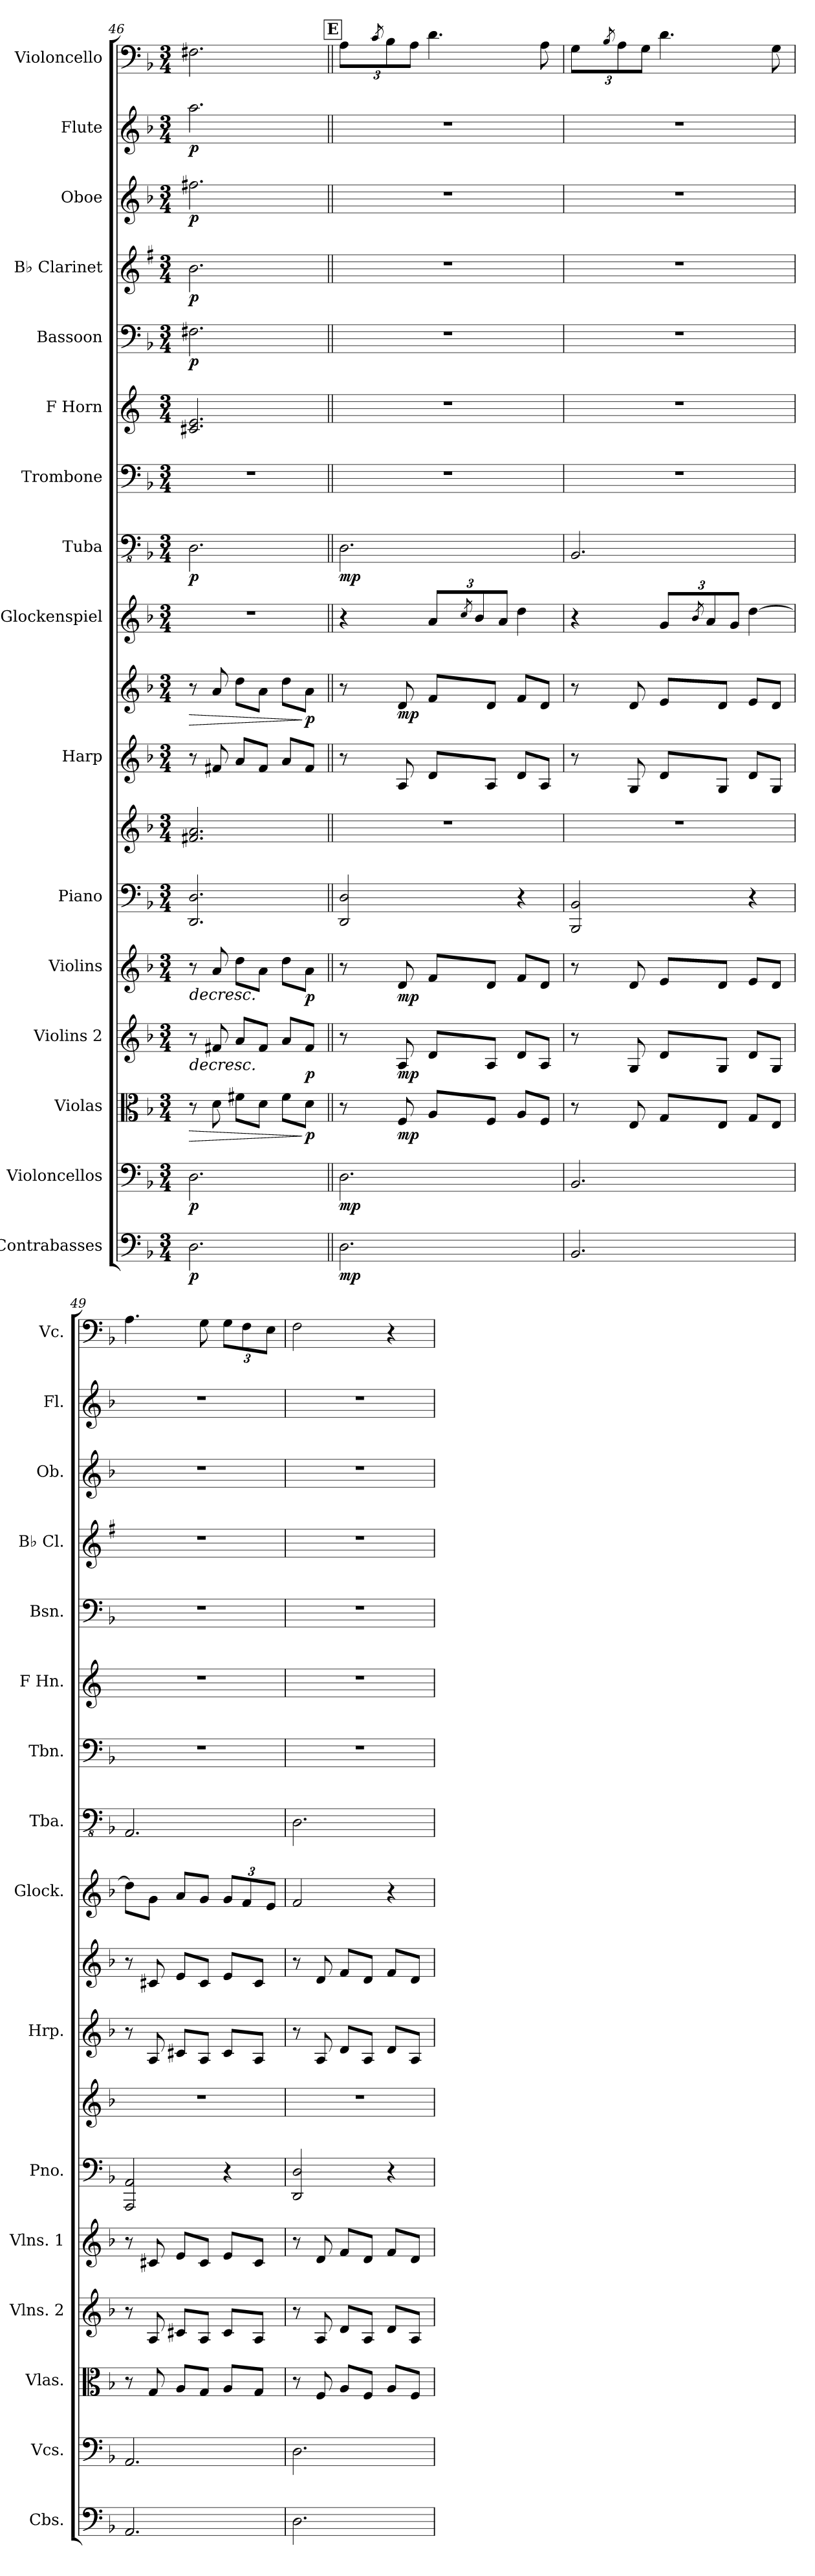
**kern	**dynam	**kern	**dynam	**kern	**dynam	**kern	**dynam	**kern	**dynam	**kern	**kern	**kern	**kern	**dynam	**kern	**kern	**dynam	**kern	**kern	**kern	**dynam	**kern	**dynam	**kern	**dynam	**kern	**dynam	**kern
*part16	*part16	*part15	*part15	*part14	*part14	*part13	*part13	*part12	*part12	*part11	*part11	*part10	*part10	*part10	*part9	*part8	*part8	*part7	*part6	*part5	*part5	*part4	*part4	*part3	*part3	*part2	*part2	*part1
*staff18	*staff18	*staff17	*staff17	*staff16	*staff16	*staff15	*staff15	*staff14	*staff14	*staff13	*staff12	*staff11	*staff10	*staff10/11	*staff9	*staff8	*staff8	*staff7	*staff6	*staff5	*staff5	*staff4	*staff4	*staff3	*staff3	*staff2	*staff2	*staff1
*I"Contrabasses	*	*I"Violoncellos	*	*I"Violas	*	*I"Violins 2	*	*I"Violins	*	*I"Piano	*	*I"Harp	*	*	*I"Glockenspiel	*I"Tuba	*	*I"Trombone	*I"F Horn	*I"Bassoon	*	*I"B♭ Clarinet	*	*I"Oboe	*	*I"Flute	*	*I"Violoncello
*I'Cbs.	*	*I'Vcs.	*	*I'Vlas.	*	*I'Vlns. 2	*	*I'Vlns. 1	*	*I'Pno.	*	*I'Hrp.	*	*	*I'Glock.	*I'Tba.	*	*I'Tbn.	*I'F Hn.	*I'Bsn.	*	*I'B♭ Cl.	*	*I'Ob.	*	*I'Fl.	*	*I'Vc.
*clefF4	*	*clefF4	*	*clefC3	*	*clefG2	*	*clefG2	*	*clefF4	*clefG2	*clefG2	*clefG2	*	*clefG2	*clefFv4	*	*clefF4	*clefG2	*clefF4	*	*clefG2	*	*clefG2	*	*clefG2	*	*clefF4
*ITrd7c12	*	*	*	*	*	*	*	*	*	*	*	*	*	*	*ITrd-14c-24	*	*	*	*ITrd4c7	*	*	*ITrd1c2	*	*	*	*	*	*
*k[b-]	*	*k[b-]	*	*k[b-]	*	*k[b-]	*	*k[b-]	*	*k[b-]	*k[b-]	*k[b-]	*k[b-]	*	*k[b-]	*k[b-]	*	*k[b-]	*k[b-]	*k[b-]	*	*k[b-]	*	*k[b-]	*	*k[b-]	*	*k[b-]
*M3/4	*	*M3/4	*	*M3/4	*	*M3/4	*	*M3/4	*	*M3/4	*M3/4	*M3/4	*M3/4	*	*M3/4	*M3/4	*	*M3/4	*M3/4	*M3/4	*	*M3/4	*	*M3/4	*	*M3/4	*	*M3/4
=46	=46	=46	=46	=46	=46	=46	=46	=46	=46	=46	=46	=46	=46	=46	=46	=46	=46	=46	=46	=46	=46	=46	=46	=46	=46	=46	=46	=46
!	!LO:DY:b	!	!LO:DY:b	!	!LO:HP:b	!	!LO:HP:b	!	!LO:HP:b	!	!	!	!	!LO:HP:b	!	!	!LO:DY:b	!	!	!	!LO:DY:b	!	!LO:DY:b	!	!LO:DY:b	!	!LO:DY:b	!
2.DD\	p	2.D\	p	8r	>	8r	>	8r	>	2.DD/ 2.D/	2.f#X/ 2.a/	8r	8r	>	2.r	2.DD\	p	2.r	2.F#X/ 2.A/	2.F#X\	p	2.a\	p	2.ff#X\	p	2.aa\	p	2.F#X\
.	.	.	.	8d\	.	8f#X/	.	8a/	.	.	.	8f#X/	8a/	.	.	.	.	.	.	.	.	.	.	.	.	.	.	.
.	.	.	.	8f#X\L	.	8a/L	.	8dd\L	.	.	.	8a/L	8dd\L	.	.	.	.	.	.	.	.	.	.	.	.	.	.	.
.	.	.	.	8d\J	.	8f#/J	.	8a\J	.	.	.	8f#/J	8a\J	.	.	.	.	.	.	.	.	.	.	.	.	.	.	.
.	.	.	.	8f#\L	.	8a/L	.	8dd\L	.	.	.	8a/L	8dd\L	.	.	.	.	.	.	.	.	.	.	.	.	.	.	.
!	!	!	!	!	!LO:DY:n=1:b	!	!LO:DY:b	!	!LO:DY:b	!	!	!	!	!LO:DY:n=1:b	!	!	!	!	!	!	!	!	!	!	!	!	!	!
.	.	.	.	8d\J	] p	8f#/J	p	8a\J	p	.	.	8f#/J	8a\J	] p	.	.	.	.	.	.	.	.	.	.	.	.	.	.
.	.	.	.	.	.	.	]	.	]	.	.	.	.	.	.	.	.	.	.	.	.	.	.	.	.	.	.	.
!!LO:PB:g=z
!!LO:REH:place=s1:a:B:fs=14:t=E
=47||	=47||	=47||	=47||	=47||	=47||	=47||	=47||	=47||	=47||	=47||	=47||	=47||	=47||	=47||	=47||	=47||	=47||	=47||	=47||	=47||	=47||	=47||	=47||	=47||	=47||	=47||	=47||	=47||
*	*	*	*	*	*	*	*	*	*	*	*	*	*	*	*	*	*	*	*	*	*	*	*	*	*	*	*	*Xbrackettup
!	!LO:DY:b	!	!LO:DY:b	!	!	!	!	!	!	!	!	!	!	!	!	!	!LO:DY:b	!	!	!	!	!	!	!	!	!	!	!
2.DD\	mp	2.D\	mp	8r	.	8r	.	8r	.	2DD/ 2D/	2.r	8r	8r	.	4r	2.DD\	mp	2.r	2.r	2.r	.	2.r	.	2.r	.	2.r	.	12A\L
.	.	.	.	.	.	.	.	.	.	.	.	.	.	.	.	.	.	.	.	.	.	.	.	.	.	.	.	8qc/
.	.	.	.	.	.	.	.	.	.	.	.	.	.	.	.	.	.	.	.	.	.	.	.	.	.	.	.	12B-\
!	!	!	!	!	!LO:DY:b	!	!LO:DY:b	!	!LO:DY:b	!	!	!	!	!LO:DY:b	!	!	!	!	!	!	!	!	!	!	!	!	!	!
.	.	.	.	8F/	mp	8A/	mp	8d/	mp	.	.	8A/	8d/	mp	.	.	.	.	.	.	.	.	.	.	.	.	.	.
.	.	.	.	.	.	.	.	.	.	.	.	.	.	.	.	.	.	.	.	.	.	.	.	.	.	.	.	12A\J
*	*	*	*	*	*	*	*	*	*	*	*	*	*	*	*Xbrackettup	*	*	*	*	*	*	*	*	*	*	*	*	*
.	.	.	.	8A/L	.	8d/L	.	8f/L	.	.	.	8d/L	8f/L	.	12aaa/L	.	.	.	.	.	.	.	.	.	.	.	.	4.d\
.	.	.	.	.	.	.	.	.	.	.	.	.	.	.	8qcccc/	.	.	.	.	.	.	.	.	.	.	.	.	.
.	.	.	.	.	.	.	.	.	.	.	.	.	.	.	12bbb-/	.	.	.	.	.	.	.	.	.	.	.	.	.
.	.	.	.	8F/J	.	8A/J	.	8d/J	.	.	.	8A/J	8d/J	.	.	.	.	.	.	.	.	.	.	.	.	.	.	.
.	.	.	.	.	.	.	.	.	.	.	.	.	.	.	12aaa/J	.	.	.	.	.	.	.	.	.	.	.	.	.
.	.	.	.	8A/L	.	8d/L	.	8f/L	.	4r	.	8d/L	8f/L	.	4dddd\	.	.	.	.	.	.	.	.	.	.	.	.	.
.	.	.	.	8F/J	.	8A/J	.	8d/J	.	.	.	8A/J	8d/J	.	.	.	.	.	.	.	.	.	.	.	.	.	.	8A\
=48	=48	=48	=48	=48	=48	=48	=48	=48	=48	=48	=48	=48	=48	=48	=48	=48	=48	=48	=48	=48	=48	=48	=48	=48	=48	=48	=48	=48
2.BBB-/	.	2.BB-/	.	8r	.	8r	.	8r	.	2BBB-/ 2BB-/	2.r	8r	8r	.	4r	2.BBB-/	.	2.r	2.r	2.r	.	2.r	.	2.r	.	2.r	.	12G\L
.	.	.	.	.	.	.	.	.	.	.	.	.	.	.	.	.	.	.	.	.	.	.	.	.	.	.	.	8qB-/
.	.	.	.	.	.	.	.	.	.	.	.	.	.	.	.	.	.	.	.	.	.	.	.	.	.	.	.	12A\
.	.	.	.	8E/	.	8G/	.	8d/	.	.	.	8G/	8d/	.	.	.	.	.	.	.	.	.	.	.	.	.	.	.
.	.	.	.	.	.	.	.	.	.	.	.	.	.	.	.	.	.	.	.	.	.	.	.	.	.	.	.	12G\J
.	.	.	.	8G/L	.	8d/L	.	8e/L	.	.	.	8d/L	8e/L	.	12ggg/L	.	.	.	.	.	.	.	.	.	.	.	.	4.d\
.	.	.	.	.	.	.	.	.	.	.	.	.	.	.	8qbbb-/	.	.	.	.	.	.	.	.	.	.	.	.	.
.	.	.	.	.	.	.	.	.	.	.	.	.	.	.	12aaa/	.	.	.	.	.	.	.	.	.	.	.	.	.
.	.	.	.	8E/J	.	8G/J	.	8d/J	.	.	.	8G/J	8d/J	.	.	.	.	.	.	.	.	.	.	.	.	.	.	.
.	.	.	.	.	.	.	.	.	.	.	.	.	.	.	12ggg/J	.	.	.	.	.	.	.	.	.	.	.	.	.
.	.	.	.	8G/L	.	8d/L	.	8e/L	.	4r	.	8d/L	8e/L	.	[4dddd\	.	.	.	.	.	.	.	.	.	.	.	.	.
.	.	.	.	8E/J	.	8G/J	.	8d/J	.	.	.	8G/J	8d/J	.	.	.	.	.	.	.	.	.	.	.	.	.	.	8G\
=49	=49	=49	=49	=49	=49	=49	=49	=49	=49	=49	=49	=49	=49	=49	=49	=49	=49	=49	=49	=49	=49	=49	=49	=49	=49	=49	=49	=49
2.AAA/	.	2.AA/	.	8r	.	8r	.	8r	.	2AAA/ 2AA/	2.r	8r	8r	.	8dddd\L]	2.AAA/	.	2.r	2.r	2.r	.	2.r	.	2.r	.	2.r	.	4.A\
.	.	.	.	8G/	.	8A/	.	8c#X/	.	.	.	8A/	8c#X/	.	8ggg\J	.	.	.	.	.	.	.	.	.	.	.	.	.
.	.	.	.	8A/L	.	8c#X/L	.	8e/L	.	.	.	8c#X/L	8e/L	.	8aaa/L	.	.	.	.	.	.	.	.	.	.	.	.	.
.	.	.	.	8G/J	.	8A/J	.	8c#/J	.	.	.	8A/J	8c#/J	.	8ggg/J	.	.	.	.	.	.	.	.	.	.	.	.	8G\
.	.	.	.	8A/L	.	8c#/L	.	8e/L	.	4r	.	8c#/L	8e/L	.	12ggg/L	.	.	.	.	.	.	.	.	.	.	.	.	12G\L
.	.	.	.	.	.	.	.	.	.	.	.	.	.	.	12fff/	.	.	.	.	.	.	.	.	.	.	.	.	12F\
.	.	.	.	8G/J	.	8A/J	.	8c#/J	.	.	.	8A/J	8c#/J	.	.	.	.	.	.	.	.	.	.	.	.	.	.	.
.	.	.	.	.	.	.	.	.	.	.	.	.	.	.	12eee/J	.	.	.	.	.	.	.	.	.	.	.	.	12E\J
=50	=50	=50	=50	=50	=50	=50	=50	=50	=50	=50	=50	=50	=50	=50	=50	=50	=50	=50	=50	=50	=50	=50	=50	=50	=50	=50	=50	=50
2.DD\	.	2.D\	.	8r	.	8r	.	8r	.	2DD/ 2D/	2.r	8r	8r	.	2fff/	2.DD\	.	2.r	2.r	2.r	.	2.r	.	2.r	.	2.r	.	2F\
.	.	.	.	8F/	.	8A/	.	8d/	.	.	.	8A/	8d/	.	.	.	.	.	.	.	.	.	.	.	.	.	.	.
.	.	.	.	8A/L	.	8d/L	.	8f/L	.	.	.	8d/L	8f/L	.	.	.	.	.	.	.	.	.	.	.	.	.	.	.
.	.	.	.	8F/J	.	8A/J	.	8d/J	.	.	.	8A/J	8d/J	.	.	.	.	.	.	.	.	.	.	.	.	.	.	.
.	.	.	.	8A/L	.	8d/L	.	8f/L	.	4r	.	8d/L	8f/L	.	4r	.	.	.	.	.	.	.	.	.	.	.	.	4r
.	.	.	.	8F/J	.	8A/J	.	8d/J	.	.	.	8A/J	8d/J	.	.	.	.	.	.	.	.	.	.	.	.	.	.	.
=	=	=	=	=	=	=	=	=	=	=	=	=	=	=	=	=	=	=	=	=	=	=	=	=	=	=	=	=
*-	*-	*-	*-	*-	*-	*-	*-	*-	*-	*-	*-	*-	*-	*-	*-	*-	*-	*-	*-	*-	*-	*-	*-	*-	*-	*-	*-	*-
